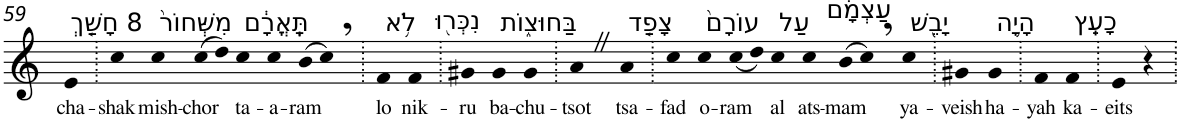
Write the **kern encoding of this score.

**kern	**text
*part1	*part1
*staff1	*staff1
*I"Piano	*
*I'Pno	*
!!LO:PB:g=z
*clefG2	*
*k[]	*
=59	=59
!LO:TX:a:t=8 חָשַׁ֤ךְ	!
!	!LO:LY:b
4e	cha-
=60.	=60.
!	!LO:LY:b
4cc	-shak
!LO:TX:a:t=מִשְּׁחוֹר֙	!
!	!LO:LY:b
4cc	mish-
!	!LO:LY:b
(>8cc	-chor
8dd)	.
!LO:TX:a:t=תָּֽאֳרָ֔ם	!
!	!LO:LY:b
4cc	ta-
!	!LO:LY:b
4cc	-a-
!	!LO:LY:b
(>8b	-ram
8cc,)	.
=61.	=61.
!LO:TX:a:t=לֹ֥א	!
!	!LO:LY:b
4f	lo
!LO:TX:a:t=נִכְּר֖וּ	!
!	!LO:LY:b
4f	nik-
=62.	=62.
!	!LO:LY:b
4g#X	-ru
!LO:TX:a:t=בַּחוּצ֑וֹת	!
!	!LO:LY:b
4g#	ba-
!	!LO:LY:b
4g#	-chu-
=63.	=63.
!	!LO:LY:b
4aZ	-tsot
!LO:TX:a:t=צָפַ֤ד	!
!	!LO:LY:b
4a	tsa-
=64.	=64.
!	!LO:LY:b
4cc	-fad
!LO:TX:a:t=עוֹרָם֙	!
!	!LO:LY:b
4cc	o-
!	!LO:LY:b
(<8cc	-ram
8dd)	.
!LO:TX:a:t=עַל	!
!	!LO:LY:b
4cc	al
!LO:TX:a:t=עַצְמָ֔ם	!
!	!LO:LY:b
4cc	ats-
!	!LO:LY:b
(>8b	-mam
8cc,)	.
!LO:TX:a:t=יָבֵ֖שׁ	!
!	!LO:LY:b
4cc	ya-
=65.	=65.
!	!LO:LY:b
4g#X	-veish
!LO:TX:a:t=הָיָ֥ה	!
!	!LO:LY:b
4g#	ha-
=66.	=66.
!	!LO:LY:b
4f	-yah
!LO:TX:a:t=כָעֵֽץ	!
!	!LO:LY:b
4f	ka-
=67.	=67.
!	!LO:LY:b
4e	-eits
4r	.
=.	=.
*-	*-
